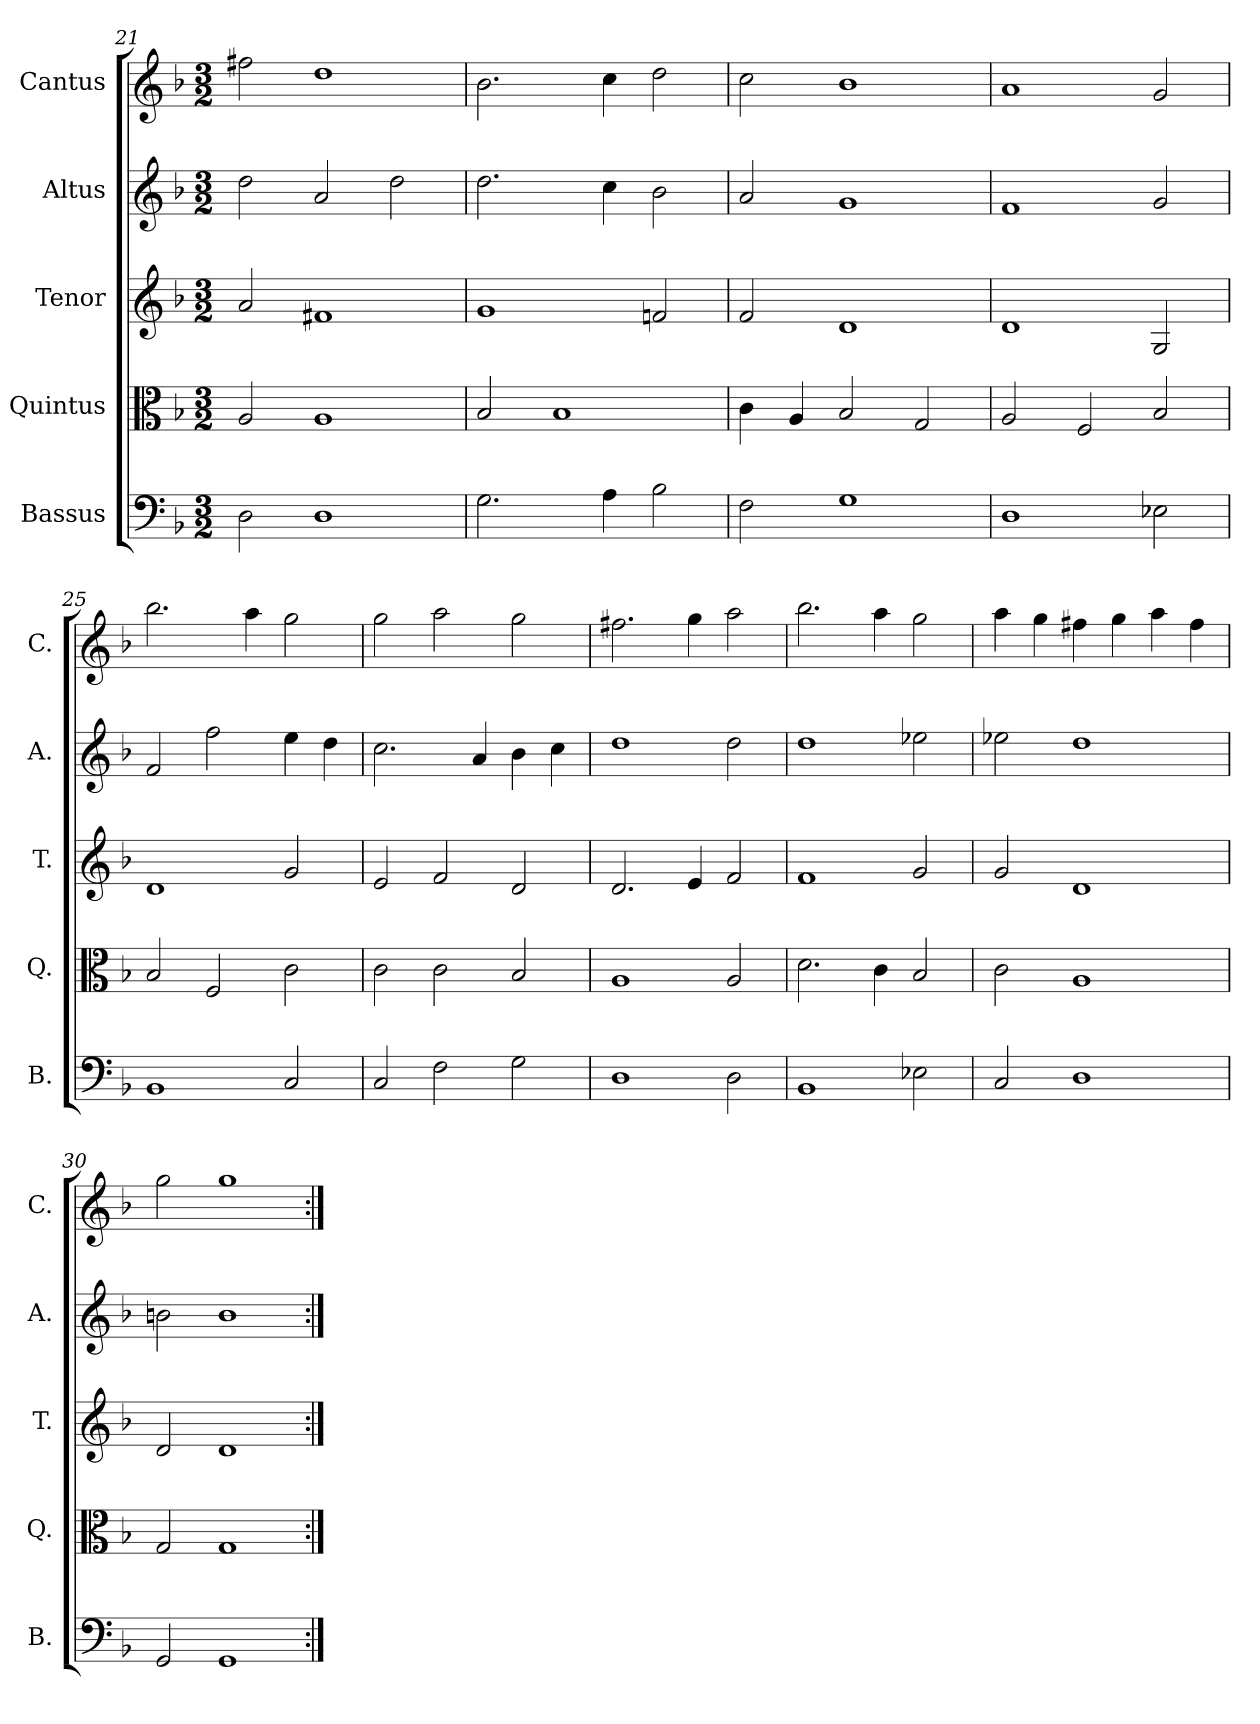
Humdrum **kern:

**kern	**kern	**kern	**kern	**kern
*part5	*part4	*part3	*part2	*part1
*staff5	*staff4	*staff3	*staff2	*staff1
*I"Bassus	*I"Quintus	*I"Tenor	*I"Altus	*I"Cantus
*I'B.	*I'Q.	*I'T.	*I'A.	*I'C.
*clefF4	*clefC3	*clefG2	*clefG2	*clefG2
*k[b-]	*k[b-]	*k[b-]	*k[b-]	*k[b-]
*F:	*F:	*F:	*F:	*F:
*M3/2	*M3/2	*M3/2	*M3/2	*M3/2
=21	=21	=21	=21	=21
2D\	2A/	2a/	2dd\	2ff#X\
1D	1A	1f#X	2a/	1dd
.	.	.	2dd\	.
=22	=22	=22	=22	=22
2.G\	2B-/	1g	2.dd\	2.b-\
.	1B-	.	.	.
4A\	.	.	4cc\	4cc\
2B-\	.	2fn/	2b-\	2dd\
=23	=23	=23	=23	=23
2F\	4c\	2f/	2a/	2cc\
.	4A/	.	.	.
1G	2B-/	1d	1g	1b-
.	2G/	.	.	.
=24	=24	=24	=24	=24
1D	2A/	1d	1f	1a
.	2F/	.	.	.
2E-X\	2B-/	2G/	2g/	2g/
!!LO:LB:g=z
=25	=25	=25	=25	=25
1BB-	2B-/	1d	2f/	2.bb-\
.	2F/	.	2ff\	.
.	.	.	.	4aa\
2C/	2c\	2g/	4ee\	2gg\
.	.	.	4dd\	.
=26	=26	=26	=26	=26
2C/	2c\	2e/	2.cc\	2gg\
2F\	2c\	2f/	.	2aa\
.	.	.	4a/	.
2G\	2B-/	2d/	4b-\	2gg\
.	.	.	4cc\	.
=27	=27	=27	=27	=27
1D	1A	2.d/	1dd	2.ff#X\
.	.	4e/	.	4gg\
2D\	2A/	2f/	2dd\	2aa\
=28	=28	=28	=28	=28
1BB-	2.d\	1f	1dd	2.bb-\
.	4c\	.	.	4aa\
2E-X\	2B-/	2g/	2ee-X\	2gg\
=29	=29	=29	=29	=29
2C/	2c\	2g/	2ee-X\	4aa\
.	.	.	.	4gg\
1D	1A	1d	1dd	4ff#X\
.	.	.	.	4gg\
.	.	.	.	4aa\
.	.	.	.	4ff#\
=30	=30	=30	=30	=30
2GG/	2G/	2d/	2bn\	2gg\
1GG	1G	1d	1b	1gg
=:|!	=:|!	=:|!	=:|!	=:|!
*-	*-	*-	*-	*-
